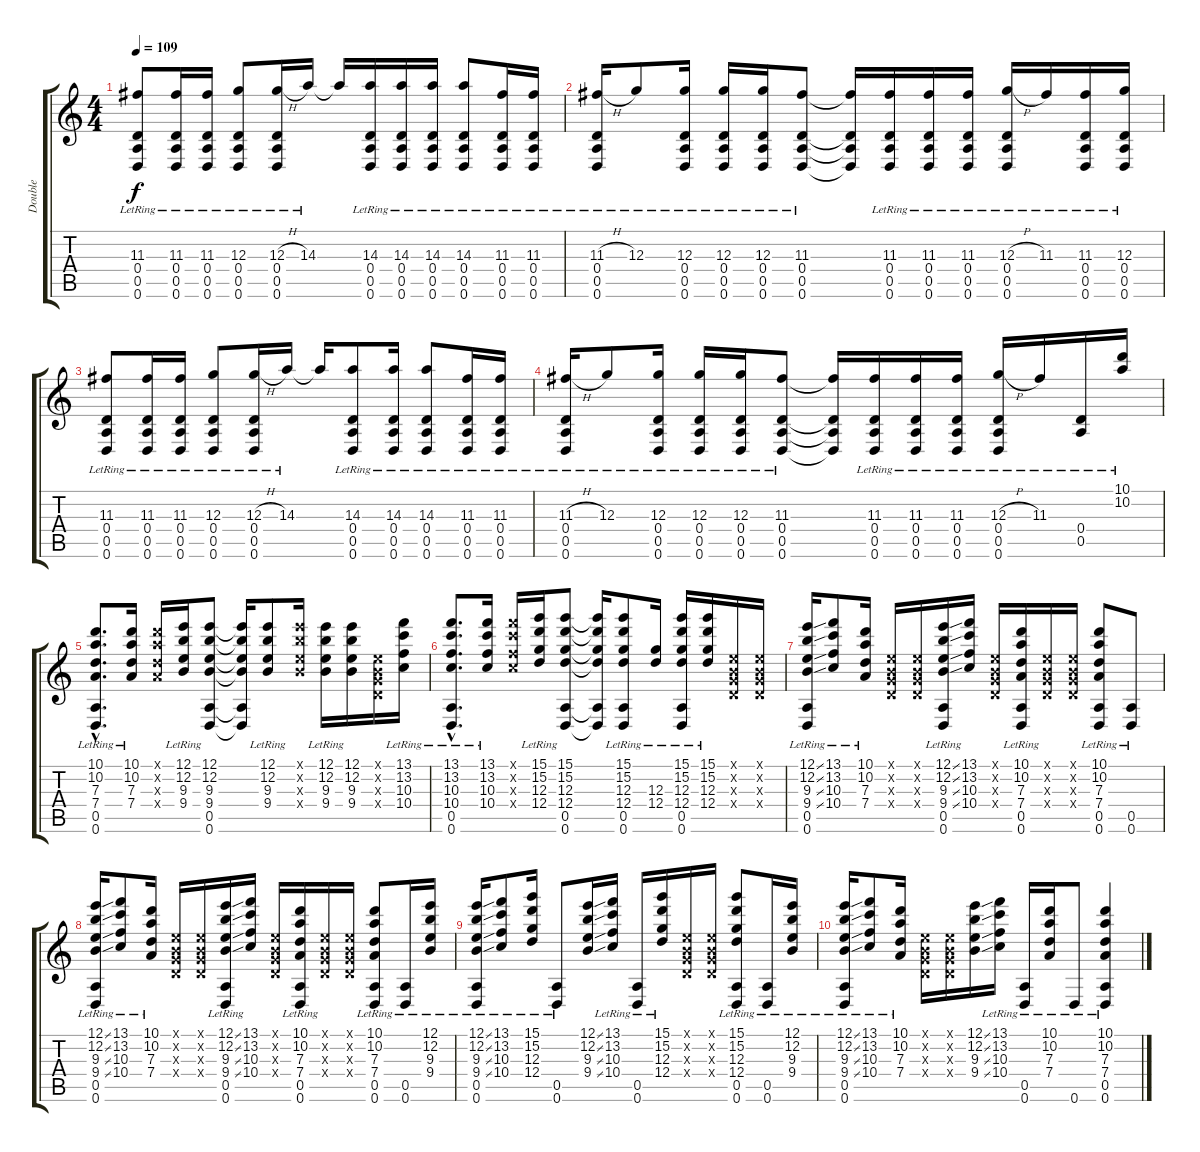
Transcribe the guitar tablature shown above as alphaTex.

\track ("Double" "Double") {instrument electricguitarclean}
\staff {score tabs}
\tuning (E4 B3 G3 D3 A2 D2) {hide}
\ts (4 4)
\tempo 109
\clef g2
\ks c
(11.3{lr} 0.4{lr} 0.5{lr} 0.6{lr}).8{dy f instrument electricguitarclean} (11.3{lr} 0.4{lr} 0.5{lr} 0.6{lr}).16 (11.3{lr} 0.4{lr} 0.5{lr} 0.6{lr}).16 (12.3{lr} 0.4{lr} 0.5{lr} 0.6{lr}).8 (12.3{h} 0.4{lr} 0.5{lr} 0.6{lr}).16 14.3{lr}.16 14.3{t}.16 (14.3{lr} 0.4{lr} 0.5{lr} 0.6{lr}).16 (14.3{lr} 0.4{lr} 0.5{lr} 0.6{lr}).16 (14.3{lr} 0.4{lr} 0.5{lr} 0.6{lr}).16 (14.3{lr} 0.4{lr} 0.5{lr} 0.6{lr}).8 (11.3{lr} 0.4{lr} 0.5{lr} 0.6{lr}).16 (11.3{lr} 0.4{lr} 0.5{lr} 0.6{lr}).16 |
(11.3{h} 0.4{lr} 0.5{lr} 0.6{lr}).16 12.3{lr}.8 (12.3{lr} 0.4{lr} 0.5{lr} 0.6{lr}).16 (12.3{lr} 0.4{lr} 0.5{lr} 0.6{lr}).16 (12.3{lr} 0.4{lr} 0.5{lr} 0.6{lr}).16 (11.3{lr} 0.4{lr} 0.5{lr} 0.6{lr}).8 (11.3{t} 0.4{t} 0.5{t} 0.6{t}).16 (11.3{lr} 0.4{lr} 0.5{lr} 0.6{lr}).16 (11.3{lr} 0.4{lr} 0.5{lr} 0.6{lr}).16 (11.3{lr} 0.4{lr} 0.5{lr} 0.6{lr}).16 (12.3{h} 0.4{lr} 0.5{lr} 0.6{lr}).16 11.3{lr}.16 (11.3{lr} 0.4{lr} 0.5{lr} 0.6{lr}).16 (12.3{lr} 0.4{lr} 0.5{lr} 0.6{lr}).16 |
(11.3{lr} 0.4{lr} 0.5{lr} 0.6{lr}).8 (11.3{lr} 0.4{lr} 0.5{lr} 0.6{lr}).16 (11.3{lr} 0.4{lr} 0.5{lr} 0.6{lr}).16 (12.3{lr} 0.4{lr} 0.5{lr} 0.6{lr}).8 (12.3{h} 0.4{lr} 0.5{lr} 0.6{lr}).16 14.3{lr}.16 14.3{t}.16 (14.3{lr} 0.4{lr} 0.5{lr} 0.6{lr}).8 (14.3{lr} 0.4{lr} 0.5{lr} 0.6{lr}).16 (14.3{lr} 0.4{lr} 0.5{lr} 0.6{lr}).8 (11.3{lr} 0.4{lr} 0.5{lr} 0.6{lr}).16 (11.3{lr} 0.4{lr} 0.5{lr} 0.6{lr}).16 |
(11.3{h} 0.4{lr} 0.5{lr} 0.6{lr}).16 12.3{lr}.8 (12.3{lr} 0.4{lr} 0.5{lr} 0.6{lr}).16 (12.3{lr} 0.4{lr} 0.5{lr} 0.6{lr}).16 (12.3{lr} 0.4{lr} 0.5{lr} 0.6{lr}).16 (11.3{lr} 0.4{lr} 0.5{lr} 0.6{lr}).8 (11.3{t} 0.4{t} 0.5{t} 0.6{t}).16 (11.3{lr} 0.4{lr} 0.5{lr} 0.6{lr}).16 (11.3{lr} 0.4{lr} 0.5{lr} 0.6{lr}).16 (11.3{lr} 0.4{lr} 0.5{lr} 0.6{lr}).16 (12.3{h} 0.4{lr} 0.5{lr} 0.6{lr}).16 11.3{lr}.16 (0.4{lr} 0.5{lr}).16 (10.1{lr} 10.2{lr}).16 |
(10.1{hac lr} 10.2{hac lr} 7.3{hac lr} 7.4{hac lr} 0.5{hac lr} 0.6{hac lr}).8{d} (10.1{lr} 10.2{lr} 7.3{lr} 7.4{lr}).16 (10.1{x} 10.2{x} 7.3{x} 7.4{x}).16 (12.1{lr} 12.2{lr} 9.3{lr} 9.4{lr}).16 (12.1{lr} 12.2{lr} 9.3{lr} 9.4{lr} 0.5{lr} 0.6{lr}).8 (12.1{t} 12.2{t} 9.3{t} 9.4{t} 0.5{t} 0.6{t}).16 (12.1{lr} 12.2{lr} 9.3{lr} 9.4{lr}).8 (12.1{x} 12.2{x} 9.3{x} 9.4{x}).16 (12.1{lr} 12.2{lr} 9.3{lr} 9.4{lr}).16 (12.1{lr} 12.2{lr} 9.3{lr} 9.4{lr}).16 (0.1{x} 0.2{x} 0.3{x} 0.4{x}).16 (13.1{lr} 13.2{lr} 10.3{lr} 10.4{lr}).16 |
(13.1{hac lr} 13.2{hac lr} 10.3{hac lr} 10.4{hac lr} 0.5{hac lr} 0.6{hac lr}).8{d} (13.1{lr} 13.2{lr} 10.3{lr} 10.4{lr}).16 (13.1{x} 13.2{x} 10.3{x} 10.4{x}).16 (15.1{lr} 15.2{lr} 12.3{lr} 12.4{lr}).16 (15.1{lr} 15.2{lr} 12.3{lr} 12.4{lr} 0.5{lr} 0.6{lr}).8 (15.1{t} 15.2{t} 12.3{t} 12.4{t} 0.5{t} 0.6{t}).16 (15.1{lr} 15.2{lr} 12.3{lr} 12.4{lr} 0.5{lr} 0.6{lr}).8 (12.3{lr} 12.4{lr}).16 (15.1{lr} 15.2{lr} 12.3{lr} 12.4{lr} 0.5{lr} 0.6{lr}).16 (15.1{lr} 15.2{lr} 12.3{lr} 12.4{lr}).16 (0.1{x} 0.2{x} 0.3{x} 0.4{x}).16 (0.1{x} 0.2{x} 0.3{x} 0.4{x}).16 |
(12.1{ss} 12.2{ss} 9.3{ss} 9.4{ss} 0.5{lr} 0.6{lr}).16 (13.1{lr} 13.2{lr} 10.3{lr} 10.4{lr}).8 (10.1{lr} 10.2{lr} 7.3{lr} 7.4{lr}).16 (0.1{x} 0.2{x} 0.3{x} 0.4{x}).16 (0.1{x} 0.2{x} 0.3{x} 0.4{x}).16 (12.1{ss} 12.2{ss} 9.3{ss} 9.4{ss} 0.5{lr} 0.6{lr}).16 (13.1{lr} 13.2{lr} 10.3{lr} 10.4{lr}).16 (0.1{x} 0.2{x} 0.3{x} 0.4{x}).16 (10.1{lr} 10.2{lr} 7.3{lr} 7.4{lr} 0.5{lr} 0.6{lr}).16 (0.1{x} 0.2{x} 0.3{x} 0.4{x}).16 (0.1{x} 0.2{x} 0.3{x} 0.4{x}).16 (10.1{lr} 10.2{lr} 7.3{lr} 7.4{lr} 0.5{lr} 0.6{lr}).8 (0.5{lr} 0.6{lr}).8 |
(12.1{ss} 12.2{ss} 9.3{ss} 9.4{ss} 0.5{lr} 0.6{lr}).16 (13.1{lr} 13.2{lr} 10.3{lr} 10.4{lr}).8 (10.1{lr} 10.2{lr} 7.3{lr} 7.4{lr}).16 (0.1{x} 0.2{x} 0.3{x} 0.4{x}).16 (0.1{x} 0.2{x} 0.3{x} 0.4{x}).16 (12.1{ss} 12.2{ss} 9.3{ss} 9.4{ss} 0.5{lr} 0.6{lr}).16 (13.1{lr} 13.2{lr} 10.3{lr} 10.4{lr}).16 (0.1{x} 0.2{x} 0.3{x} 0.4{x}).16 (10.1{lr} 10.2{lr} 7.3{lr} 7.4{lr} 0.5{lr} 0.6{lr}).16 (0.1{x} 0.2{x} 0.3{x} 0.4{x}).16 (0.1{x} 0.2{x} 0.3{x} 0.4{x}).16 (10.1{lr} 10.2{lr} 7.3{lr} 7.4{lr} 0.5{lr} 0.6{lr}).8 (0.5{lr} 0.6{lr}).16 (12.1{lr} 12.2{lr} 9.3{lr} 9.4{lr}).16 |
(12.1{ss} 12.2{ss} 9.3{ss} 9.4{ss} 0.5{lr} 0.6{lr}).16 (13.1{lr} 13.2{lr} 10.3{lr} 10.4{lr}).8 (15.1{lr} 15.2{lr} 12.3{lr} 12.4{lr}).16 (0.5{lr} 0.6{lr}).8 (12.1{ss} 12.2{ss} 9.3{ss} 9.4{ss}).16 (13.1{lr} 13.2{lr} 10.3{lr} 10.4{lr}).16 (0.5{lr} 0.6{lr}).16 (15.1{lr} 15.2{lr} 12.3{lr} 12.4{lr}).16 (0.1{x} 0.2{x} 0.3{x} 0.4{x}).16 (0.1{x} 0.2{x} 0.3{x} 0.4{x}).16 (15.1{lr} 15.2{lr} 12.3{lr} 12.4{lr} 0.5{lr} 0.6{lr}).8 (0.5{lr} 0.6{lr}).16 (12.1{lr} 12.2{lr} 9.3{lr} 9.4{lr}).16 |
(12.1{ss} 12.2{ss} 9.3{ss} 9.4{ss} 0.5{lr} 0.6{lr}).16 (13.1{lr} 13.2{lr} 10.3{lr} 10.4{lr}).8 (10.1{lr} 10.2{lr} 7.3{lr} 7.4{lr}).16 (0.1{x} 0.2{x} 0.3{x} 0.4{x}).16 (0.1{x} 0.2{x} 0.3{x} 0.4{x}).16 (12.1{ss} 12.2{ss} 9.3{ss} 9.4{ss}).16 (13.1{lr} 13.2{lr} 10.3{lr} 10.4{lr}).16 (0.5{lr} 0.6{lr}).16 (10.1{lr} 10.2{lr} 7.3{lr} 7.4{lr}).16 0.6{lr}.8 (10.1{lr} 10.2{lr} 7.3{lr} 7.4{lr} 0.5{lr} 0.6{lr}).4
